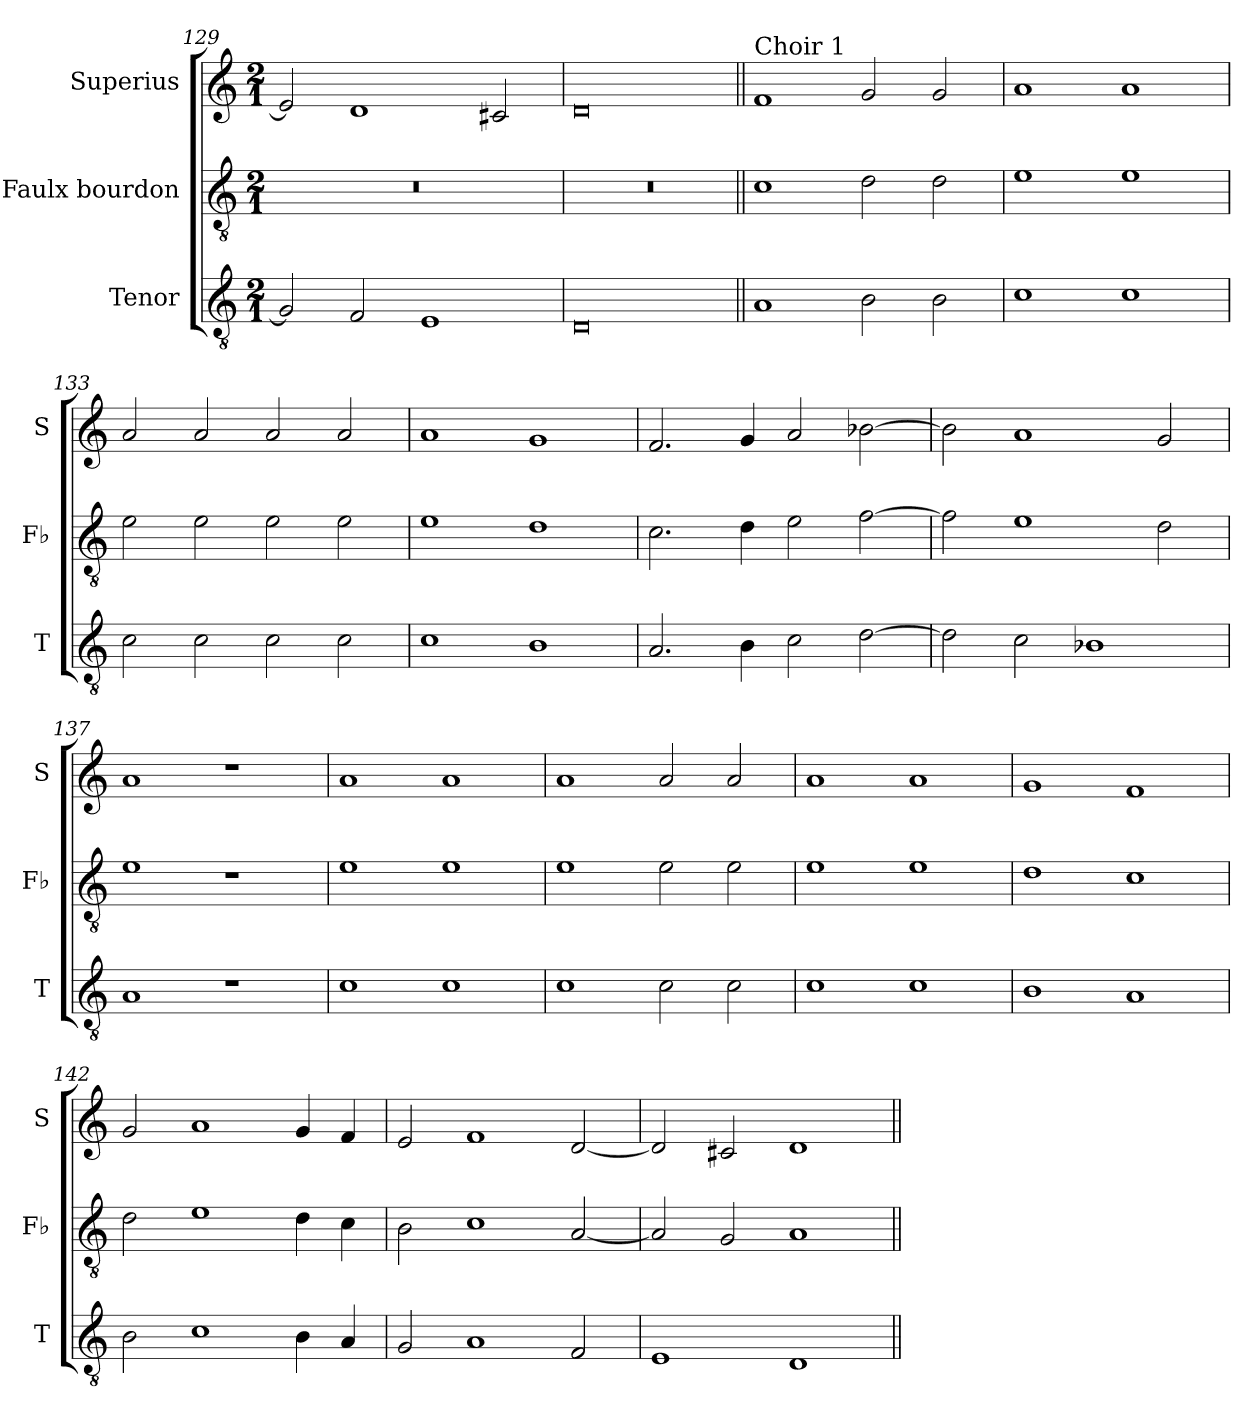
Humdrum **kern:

**kern	**kern	**kern
*part3	*part2	*part1
*staff3	*staff2	*staff1
*I"Tenor	*I":Faulx bourdon	*I"Superius
*I'T	*I'Fb	*I'S
*clefGv2	*clefGv2	*clefG2
*k[]	*k[]	*k[]
*M2/1	*M2/1	*M2/1
=129	=129	=129
2G/]	0r	2e/]
2F/	.	1d
1E	.	.
.	.	2c#X/
=130	=130	=130
0D	0r	0d
=131||	=131||	=131||
!	!	!LO:TX:a:t=Choir 1
1A	1c	1f
2B\	2d\	2g/
2B\	2d\	2g/
=132	=132	=132
1c	1e	1a
1c	1e	1a
=133	=133	=133
2c\	2e\	2a/
2c\	2e\	2a/
2c\	2e\	2a/
2c\	2e\	2a/
=134	=134	=134
1c	1e	1a
1B	1d	1g
=135	=135	=135
2.A/	2.c\	2.f/
4B\	4d\	4g/
2c\	2e\	2a/
[2d\	[2f\	[2b-X\
=136	=136	=136
2d\]	2f\]	2b-\]
2c\	1e	1a
1B-X	.	.
.	2d\	2g/
=137	=137	=137
1A	1e	1a
1r	1r	1r
=138	=138	=138
1c	1e	1a
1c	1e	1a
=139	=139	=139
1c	1e	1a
2c\	2e\	2a/
2c\	2e\	2a/
=140	=140	=140
1c	1e	1a
1c	1e	1a
=141	=141	=141
1B	1d	1g
1A	1c	1f
=142	=142	=142
2B\	2d\	2g/
1c	1e	1a
4B\	4d\	4g/
4A/	4c\	4f/
=143	=143	=143
2G/	2B\	2e/
1A	1c	1f
2F/	[2A/	[2d/
=144	=144	=144
1E	2A/]	2d/]
.	2G/	2c#X/
1D	1A	1d
=||	=||	=||
*-	*-	*-
